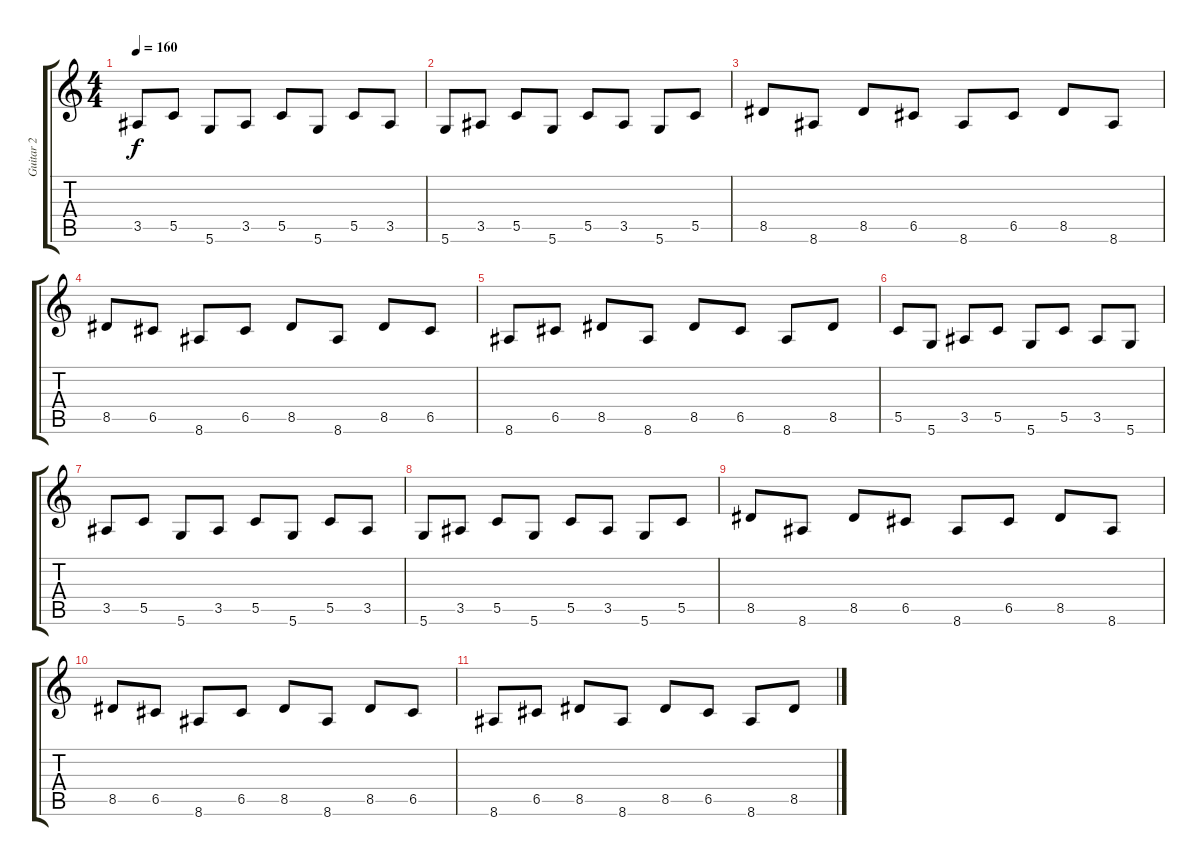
\track ("Guitar 2" "Guitar 2") {instrument distortionguitar}
\staff {score tabs}
\tuning (D4 A3 F3 C3 G2 D2) {hide}
\ts (4 4)
\tempo 160
\clef g2
\ks c
3.5.8{dy f} 5.5.8 5.6.8 3.5.8 5.5.8 5.6.8 5.5.8 3.5.8 |
5.6.8 3.5.8 5.5.8 5.6.8 5.5.8 3.5.8 5.6.8 5.5.8 |
8.5.8 8.6.8 8.5.8 6.5.8 8.6.8 6.5.8 8.5.8 8.6.8 |
8.5.8 6.5.8 8.6.8 6.5.8 8.5.8 8.6.8 8.5.8 6.5.8 |
8.6.8 6.5.8 8.5.8 8.6.8 8.5.8 6.5.8 8.6.8 8.5.8 |
5.5.8 5.6.8 3.5.8 5.5.8 5.6.8 5.5.8 3.5.8 5.6.8 |
3.5.8 5.5.8 5.6.8 3.5.8 5.5.8 5.6.8 5.5.8 3.5.8 |
5.6.8 3.5.8 5.5.8 5.6.8 5.5.8 3.5.8 5.6.8 5.5.8 |
8.5.8 8.6.8 8.5.8 6.5.8 8.6.8 6.5.8 8.5.8 8.6.8 |
8.5.8 6.5.8 8.6.8 6.5.8 8.5.8 8.6.8 8.5.8 6.5.8 |
8.6.8 6.5.8 8.5.8 8.6.8 8.5.8 6.5.8 8.6.8 8.5.8
